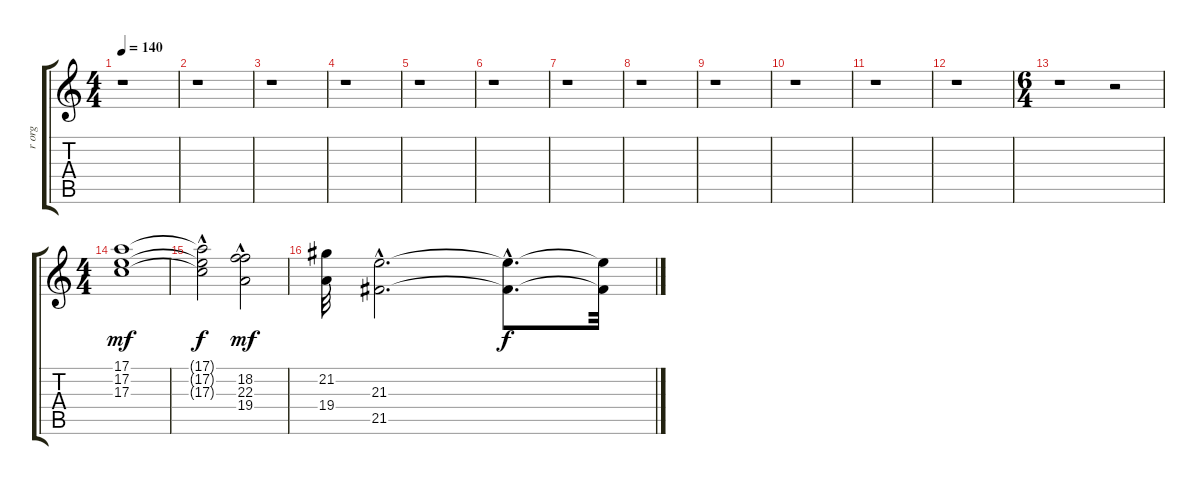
\track ("r org" "r org") {instrument rockorgan}
\staff {score tabs}
\tuning (E4 B3 G3 D3 A2 E2) {hide}
\ts (4 4)
\tempo 140
\clef g2
\ks c
r.1{dy mf instrument rockorgan} |
r.1 |
r.1 |
r.1 |
r.1 |
r.1 |
r.1 |
r.1 |
r.1 |
r.1 |
r.1 |
r.1 |
\ts (6 4)
r.1 r.2 |
\ts (4 4)
(17.1 17.2 17.3).1 |
(17.1{hac t} 17.2{hac t} 17.3{hac t}).2{dy f} (18.2{hac} 22.3 19.4{hac}).2{dy mf} |
(21.2 19.4).32 (21.3{hac} 21.5{hac}).2{d} (21.3{hac t} 21.5{hac t}).8{d dy f} (21.3{t} 21.5{t}).32
